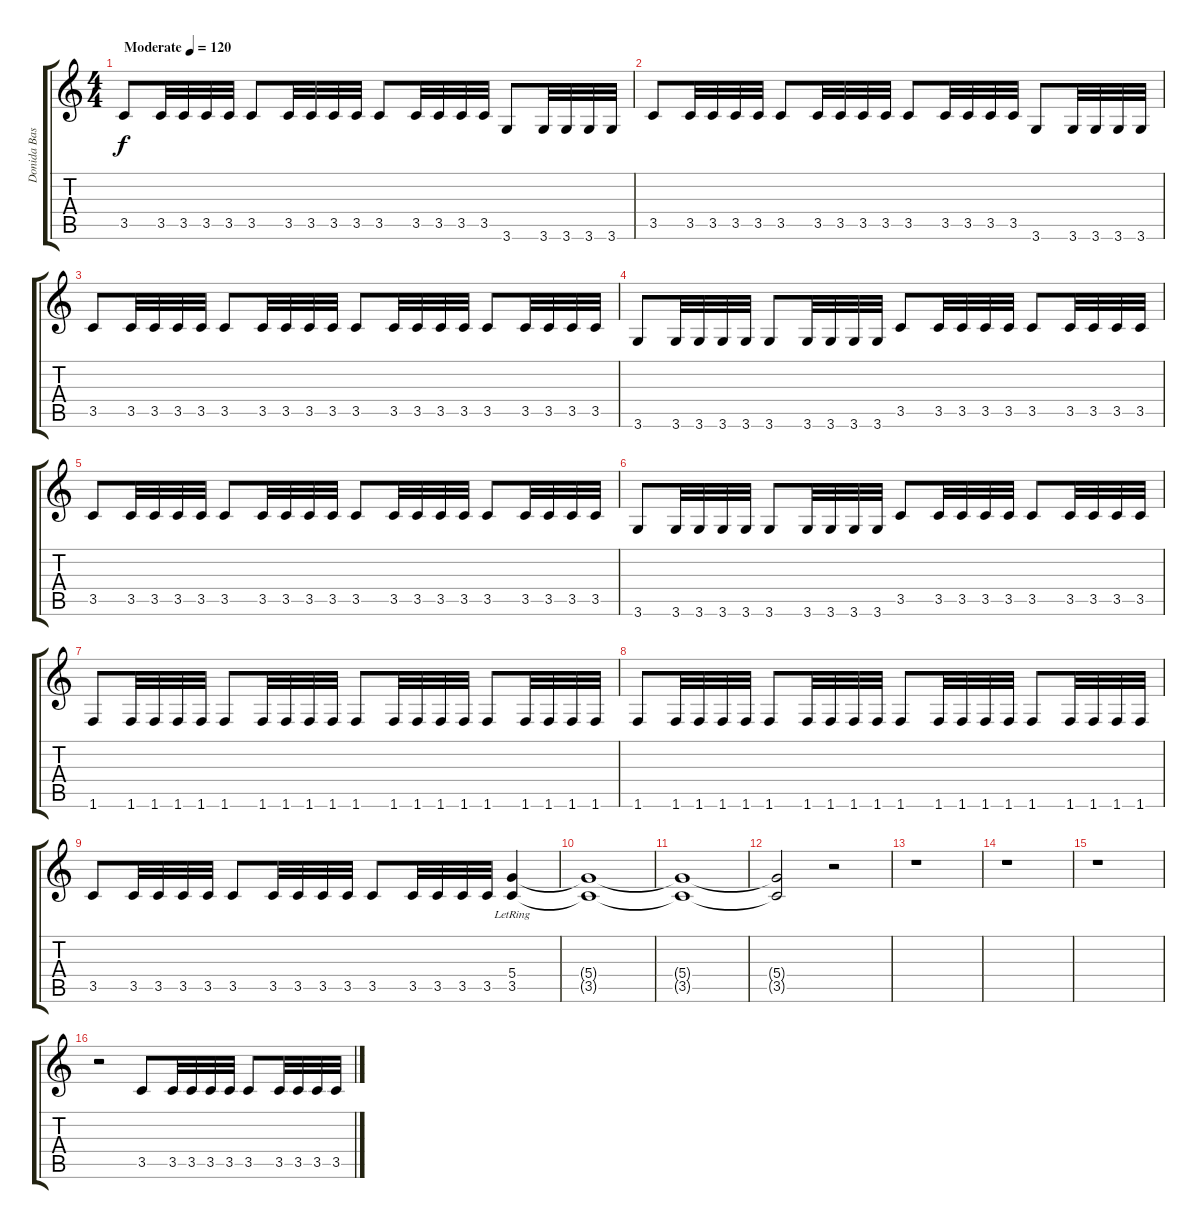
\track ("Donida Base" "Donida Bas") {instrument distortionguitar}
\staff {score tabs}
\tuning (E4 B3 G3 D3 A2 E2) {hide}
\ts (4 4)
\tempo (120 "Moderate")
\clef g2
\ks c
3.5.8{dy f instrument distortionguitar} 3.5.32 3.5.32 3.5.32 3.5.32 3.5.8 3.5.32 3.5.32 3.5.32 3.5.32 3.5.8 3.5.32 3.5.32 3.5.32 3.5.32 3.6.8 3.6.32 3.6.32 3.6.32 3.6.32 |
3.5.8 3.5.32 3.5.32 3.5.32 3.5.32 3.5.8 3.5.32 3.5.32 3.5.32 3.5.32 3.5.8 3.5.32 3.5.32 3.5.32 3.5.32 3.6.8 3.6.32 3.6.32 3.6.32 3.6.32 |
3.5.8 3.5.32 3.5.32 3.5.32 3.5.32 3.5.8 3.5.32 3.5.32 3.5.32 3.5.32 3.5.8 3.5.32 3.5.32 3.5.32 3.5.32 3.5.8 3.5.32 3.5.32 3.5.32 3.5.32 |
3.6.8 3.6.32 3.6.32 3.6.32 3.6.32 3.6.8 3.6.32 3.6.32 3.6.32 3.6.32 3.5.8 3.5.32 3.5.32 3.5.32 3.5.32 3.5.8 3.5.32 3.5.32 3.5.32 3.5.32 |
3.5.8 3.5.32 3.5.32 3.5.32 3.5.32 3.5.8 3.5.32 3.5.32 3.5.32 3.5.32 3.5.8 3.5.32 3.5.32 3.5.32 3.5.32 3.5.8 3.5.32 3.5.32 3.5.32 3.5.32 |
3.6.8 3.6.32 3.6.32 3.6.32 3.6.32 3.6.8 3.6.32 3.6.32 3.6.32 3.6.32 3.5.8 3.5.32 3.5.32 3.5.32 3.5.32 3.5.8 3.5.32 3.5.32 3.5.32 3.5.32 |
1.6.8 1.6.32 1.6.32 1.6.32 1.6.32 1.6.8 1.6.32 1.6.32 1.6.32 1.6.32 1.6.8 1.6.32 1.6.32 1.6.32 1.6.32 1.6.8 1.6.32 1.6.32 1.6.32 1.6.32 |
1.6.8 1.6.32 1.6.32 1.6.32 1.6.32 1.6.8 1.6.32 1.6.32 1.6.32 1.6.32 1.6.8 1.6.32 1.6.32 1.6.32 1.6.32 1.6.8 1.6.32 1.6.32 1.6.32 1.6.32 |
3.5.8 3.5.32 3.5.32 3.5.32 3.5.32 3.5.8 3.5.32 3.5.32 3.5.32 3.5.32 3.5.8 3.5.32 3.5.32 3.5.32 3.5.32 (5.4{lr} 3.5{lr}).4 |
(5.4{t} 3.5{t}).1 |
(5.4{t} 3.5{t}).1 |
(5.4{t} 3.5{t}).2 r.2 |
r.1 |
r.1 |
r.1 |
r.2 3.5.8 3.5.32 3.5.32 3.5.32 3.5.32 3.5.8 3.5.32 3.5.32 3.5.32 3.5.32
